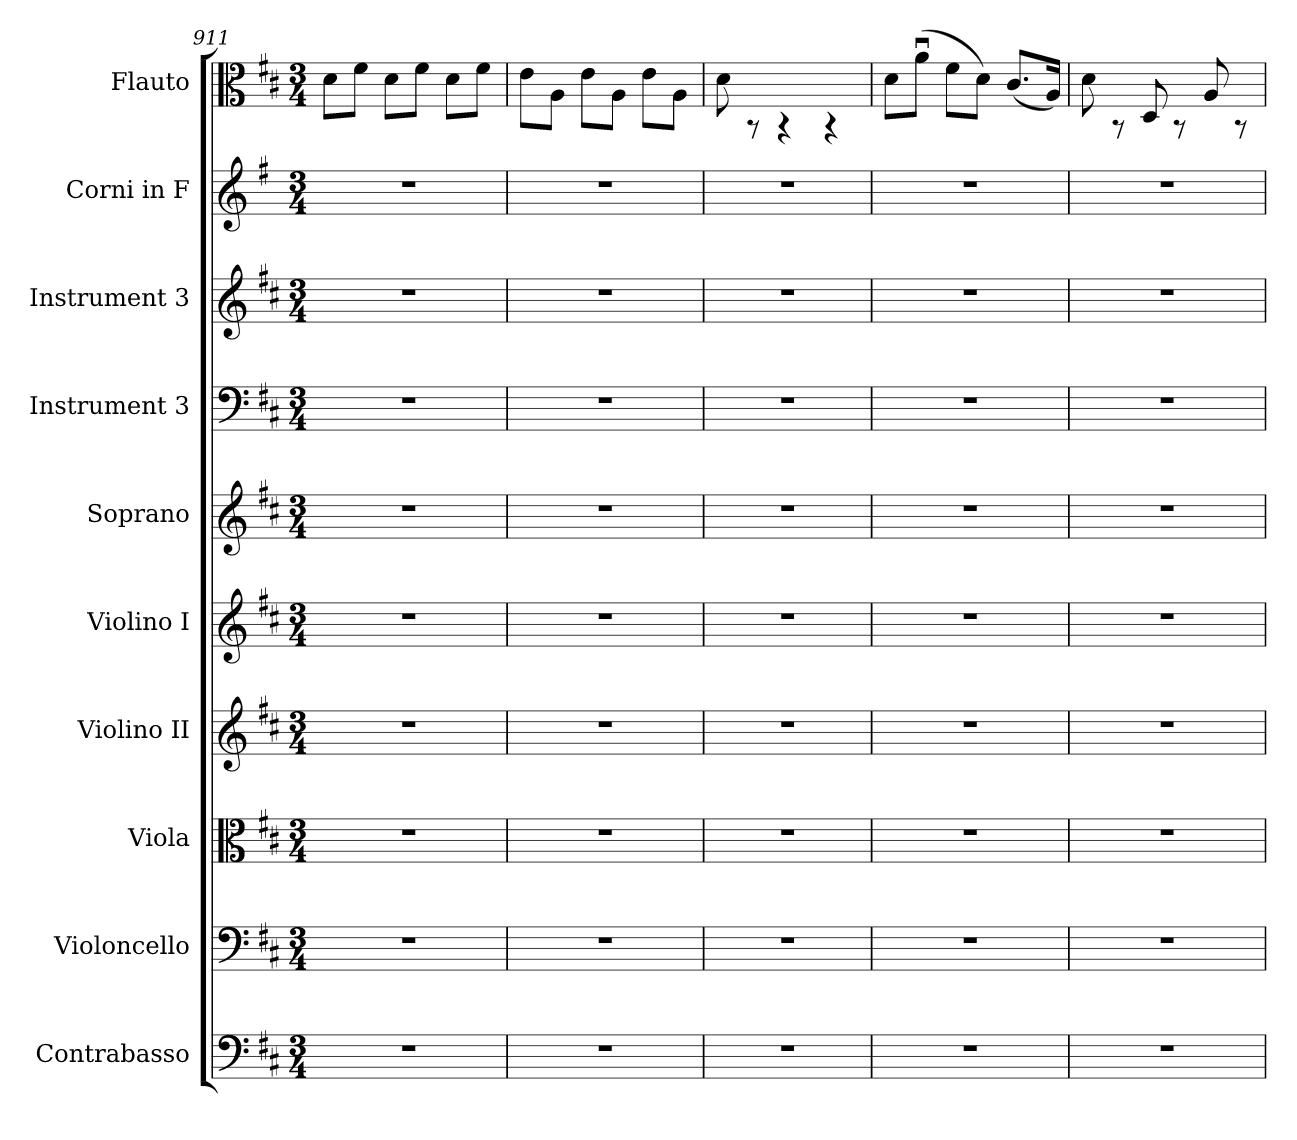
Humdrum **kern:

**kern	**kern	**kern	**kern	**kern	**kern	**kern	**kern	**kern	**kern
*part10	*part9	*part8	*part7	*part6	*part5	*part4	*part3	*part2	*part1
*staff10	*staff9	*staff8	*staff7	*staff6	*staff5	*staff4	*staff3	*staff2	*staff1
*I"Contrabasso	*I"Violoncello	*I"Viola	*I"Violino II	*I"Violino I	*I"Soprano	*I"Instrument 3	*I"Instrument 3	*I"Corni in F	*I"Flauto
*I'Cb.	*I'Vc.	*I'Vla.	*I'Vln. II	*I'Vln. I	*I'S	*	*	*I'Cor.	*I'Fl.
*clefF4	*clefF4	*clefC3	*clefG2	*clefG2	*clefG2	*clefF4	*clefG2	*clefG2	*clefC3
*ITrd1c2	*ITrd1c2	*ITrd1c2	*ITrd1c2	*ITrd1c2	*ITrd1c2	*ITrd1c2	*ITrd1c2	*ITrd4c7	*ITrd1c2
*k[]	*k[]	*k[]	*k[]	*k[]	*k[]	*k[]	*k[]	*k[]	*k[]
*C:	*C:	*C:	*C:	*C:	*C:	*C:	*C:	*C:	*C:
*M3/4	*M3/4	*M3/4	*M3/4	*M3/4	*M3/4	*M3/4	*M3/4	*M3/4	*M3/4
=911	=911	=911	=911	=911	=911	=911	=911	=911	=911
2.r	2.r	2.r	2.r	2.r	2.r	2.r	2.r	2.r	8c\L
.	.	.	.	.	.	.	.	.	8e\J
.	.	.	.	.	.	.	.	.	8c\L
.	.	.	.	.	.	.	.	.	8e\J
.	.	.	.	.	.	.	.	.	8c\L
.	.	.	.	.	.	.	.	.	8e\J
=912	=912	=912	=912	=912	=912	=912	=912	=912	=912
2.r	2.r	2.r	2.r	2.r	2.r	2.r	2.r	2.r	8d\L
.	.	.	.	.	.	.	.	.	8G\J
.	.	.	.	.	.	.	.	.	8d\L
.	.	.	.	.	.	.	.	.	8G\J
.	.	.	.	.	.	.	.	.	8d\L
.	.	.	.	.	.	.	.	.	8G\J
=913	=913	=913	=913	=913	=913	=913	=913	=913	=913
2.r	2.r	2.r	2.r	2.r	2.r	2.r	2.r	2.r	8c\
.	.	.	.	.	.	.	.	.	8rAA
.	.	.	.	.	.	.	.	.	4rAA
.	.	.	.	.	.	.	.	.	4rAA
=914	=914	=914	=914	=914	=914	=914	=914	=914	=914
2.r	2.r	2.r	2.r	2.r	2.r	2.r	2.r	2.r	8c\L
.	.	.	.	.	.	.	.	.	(>8gu>\J
.	.	.	.	.	.	.	.	.	8e\L
.	.	.	.	.	.	.	.	.	8c\J)
.	.	.	.	.	.	.	.	.	(<8.B/L
.	.	.	.	.	.	.	.	.	16G/J)
!!LO:LB:g=z
=915	=915	=915	=915	=915	=915	=915	=915	=915	=915
2.r	2.r	2.r	2.r	2.r	2.r	2.r	2.r	2.r	8c\
.	.	.	.	.	.	.	.	.	8rAA
.	.	.	.	.	.	.	.	.	8C/
.	.	.	.	.	.	.	.	.	8rAA
.	.	.	.	.	.	.	.	.	8G/
.	.	.	.	.	.	.	.	.	8rAA
=	=	=	=	=	=	=	=	=	=
*-	*-	*-	*-	*-	*-	*-	*-	*-	*-
